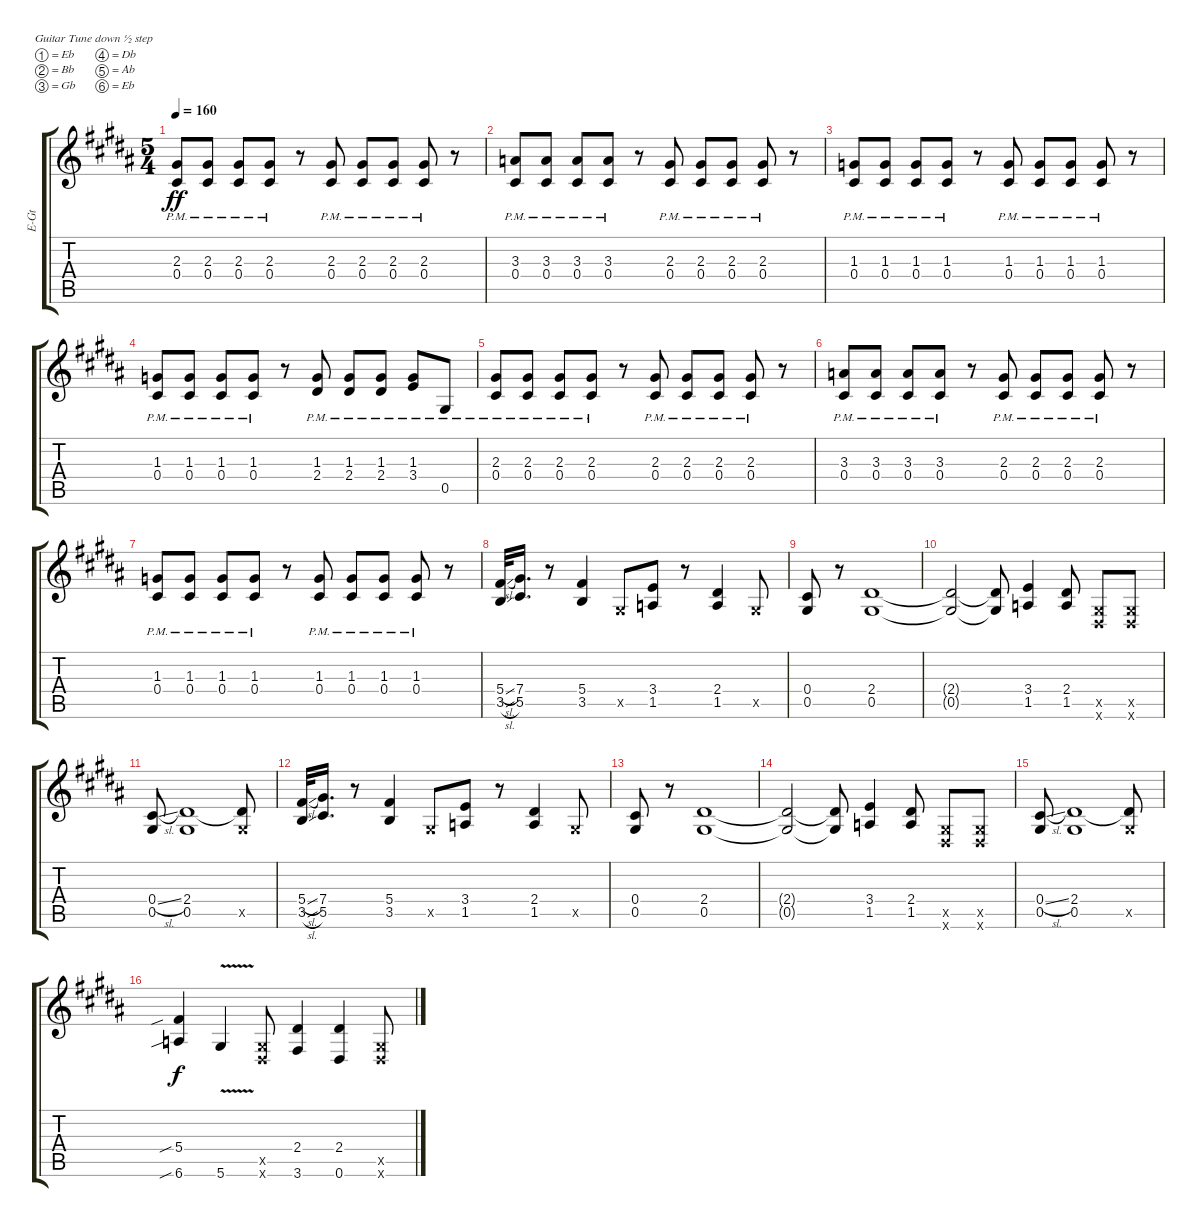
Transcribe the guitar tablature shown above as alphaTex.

\bracketExtendMode groupsimilarinstruments
\otherSystemsTrackNameOrientation horizontal
\track ("Electric Guitar 1" "E-Gt") {instrument distortionguitar}
\staff {score tabs}
\tuning (Eb4 Bb3 Gb3 Db3 Ab2 Eb2)
\ts (5 4)
\tempo 160
\clef g2
\ks b
(0.4{pm acc forcenatural} 2.3{pm acc forcenatural}).8{dy ff beam Up} (2.3{pm acc forcenatural} 0.4{pm acc forcenatural}).8{beam Up} (2.3{pm acc forcenatural} 0.4{pm acc forcenatural}).8{beam Up} (0.4{pm acc forcenatural} 2.3{pm acc forcenatural}).8{beam Up} r.8{beam Up} (0.4{pm acc forcenatural} 2.3{pm acc forcenatural}).8{beam Up} (2.3{pm acc forcenatural} 0.4{pm acc forcenatural}).8{beam Up} (2.3{pm acc forcenatural} 0.4{pm acc forcenatural}).8{beam Up} (0.4{pm acc forcenatural} 2.3{pm acc forcenatural}).8{beam Up} r.8{beam Up} |
(0.4{pm acc forcenatural} 3.3{pm acc b}).8{beam Up} (3.3{pm acc b} 0.4{pm acc forcenatural}).8{beam Up} (3.3{pm acc b} 0.4{pm acc forcenatural}).8{beam Up} (0.4{pm acc forcenatural} 3.3{pm acc b}).8{beam Up} r.8{beam Up} (0.4{pm acc forcenatural} 2.3{pm acc forcenatural}).8{beam Up} (2.3{pm acc forcenatural} 0.4{pm acc forcenatural}).8{beam Up} (2.3{pm acc forcenatural} 0.4{pm acc forcenatural}).8{beam Up} (0.4{pm acc forcenatural} 2.3{pm acc forcenatural}).8{beam Up} r.8{beam Up} |
(0.4{pm acc forcenatural} 1.3{pm acc b}).8{beam Up} (1.3{pm acc b} 0.4{pm acc forcenatural}).8{beam Up} (1.3{pm acc b} 0.4{pm acc forcenatural}).8{beam Up} (0.4{pm acc forcenatural} 1.3{pm acc b}).8{beam Up} r.8{beam Up} (0.4{pm acc forcenatural} 1.3{pm acc b}).8{beam Up} (1.3{pm acc b} 0.4{pm acc forcenatural}).8{beam Up} (1.3{pm acc b} 0.4{pm acc forcenatural}).8{beam Up} (0.4{pm acc forcenatural} 1.3{pm acc b}).8{beam Up} r.8{beam Up} |
(0.4{pm acc forcenatural} 1.3{pm acc b}).8{beam Up} (1.3{pm acc b} 0.4{pm acc forcenatural}).8{beam Up} (1.3{pm acc b} 0.4{pm acc forcenatural}).8{beam Up} (0.4{pm acc forcenatural} 1.3{pm acc b}).8{beam Up} r.8{beam Up} (2.4{pm acc forcenatural} 1.3{pm acc b}).8{beam Up} (1.3{pm acc b} 2.4{pm acc forcenatural}).8{beam Up} (1.3{pm acc b} 2.4{pm acc forcenatural}).8{beam Up} (3.4{pm acc forcenatural} 1.3{pm acc b}).8{beam Up} 0.5{pm acc forcenatural}.8{beam Up} |
(0.4{pm acc forcenatural} 2.3{pm acc forcenatural}).8{beam Up} (2.3{pm acc forcenatural} 0.4{pm acc forcenatural}).8{beam Up} (2.3{pm acc forcenatural} 0.4{pm acc forcenatural}).8{beam Up} (0.4{pm acc forcenatural} 2.3{pm acc forcenatural}).8{beam Up} r.8{beam Up} (0.4{pm acc forcenatural} 2.3{pm acc forcenatural}).8{beam Up} (2.3{pm acc forcenatural} 0.4{pm acc forcenatural}).8{beam Up} (2.3{pm acc forcenatural} 0.4{pm acc forcenatural}).8{beam Up} (0.4{pm acc forcenatural} 2.3{pm acc forcenatural}).8{beam Up} r.8{beam Up} |
(0.4{pm acc forcenatural} 3.3{pm acc b}).8{beam Up} (3.3{pm acc b} 0.4{pm acc forcenatural}).8{beam Up} (3.3{pm acc b} 0.4{pm acc forcenatural}).8{beam Up} (0.4{pm acc forcenatural} 3.3{pm acc b}).8{beam Up} r.8{beam Up} (0.4{pm acc forcenatural} 2.3{pm acc forcenatural}).8{beam Up} (2.3{pm acc forcenatural} 0.4{pm acc forcenatural}).8{beam Up} (2.3{pm acc forcenatural} 0.4{pm acc forcenatural}).8{beam Up} (0.4{pm acc forcenatural} 2.3{pm acc forcenatural}).8{beam Up} r.8{beam Up} |
(0.4{pm acc forcenatural} 1.3{pm acc b}).8{beam Up} (1.3{pm acc b} 0.4{pm acc forcenatural}).8{beam Up} (1.3{pm acc b} 0.4{pm acc forcenatural}).8{beam Up} (0.4{pm acc forcenatural} 1.3{pm acc b}).8{beam Up} r.8{beam Up} (0.4{pm acc forcenatural} 1.3{pm acc b}).8{beam Up} (1.3{pm acc b} 0.4{pm acc forcenatural}).8{beam Up} (1.3{pm acc b} 0.4{pm acc forcenatural}).8{beam Up} (0.4{pm acc forcenatural} 1.3{pm acc b}).8{beam Up} r.8{beam Up} |
(3.5{sl acc forcenatural} 5.4{sl acc forcenatural}).32{beam Up} (5.5{acc forcenatural} 7.4{acc forcenatural}).16{d beam Up} r.8{beam Up} (3.5{acc forcenatural} 5.4{acc forcenatural}).4{beam Up} 0.5{x acc forcenatural}.8{beam Up} (1.5{acc b} 3.4{acc forcenatural}).8{beam Up} r.8{beam Up} (1.5{acc b} 2.4{acc forcenatural}).4{beam Up} 0.5{x acc forcenatural}.8{beam Up} |
(0.5{acc forcenatural} 0.4{acc forcenatural}).8{beam Up} r.8{beam Up} (0.5{acc forcenatural} 2.4{acc forcenatural}).1{beam Up} |
(2.4{t acc forcenatural} 0.5{t acc forcenatural}).2{beam Up} (2.4{t acc forcenatural} 0.5{t acc forcenatural}).8{beam Up} (1.5{acc b} 3.4{acc forcenatural}).4{beam Up} (1.5{acc b} 2.4{acc forcenatural}).8{beam Up} (0.6{x acc forcenatural} 0.5{x acc forcenatural}).8{beam Up} (0.5{x acc forcenatural} 0.6{x acc forcenatural}).8{beam Up} |
(0.5{acc forcenatural} 0.4{sl acc forcenatural}).8{beam Up} (0.5{acc forcenatural} 2.4{acc forcenatural}).1{beam Up} (0.5{x acc forcenatural} 2.4{t acc forcenatural}).8{beam Up} |
(3.5{sl acc forcenatural} 5.4{sl acc forcenatural}).32{beam Up} (5.5{acc forcenatural} 7.4{acc forcenatural}).16{d beam Up} r.8{beam Up} (3.5{acc forcenatural} 5.4{acc forcenatural}).4{beam Up} 0.5{x acc forcenatural}.8{beam Up} (1.5{acc b} 3.4{acc forcenatural}).8{beam Up} r.8{beam Up} (1.5{acc b} 2.4{acc forcenatural}).4{beam Up} 0.5{x acc forcenatural}.8{beam Up} |
(0.5{acc forcenatural} 0.4{acc forcenatural}).8{beam Up} r.8{beam Up} (0.5{acc forcenatural} 2.4{acc forcenatural}).1{beam Up} |
(2.4{t acc forcenatural} 0.5{t acc forcenatural}).2{beam Up} (2.4{t acc forcenatural} 0.5{t acc forcenatural}).8{beam Up} (1.5{acc b} 3.4{acc forcenatural}).4{beam Up} (1.5{acc b} 2.4{acc forcenatural}).8{beam Up} (0.6{x acc forcenatural} 0.5{x acc forcenatural}).8{beam Up} (0.5{x acc forcenatural} 0.6{x acc forcenatural}).8{beam Up} |
(0.5{acc forcenatural} 0.4{sl acc forcenatural}).8{beam Up} (0.5{acc forcenatural} 2.4{acc forcenatural}).1{beam Up} (0.5{x acc forcenatural} 2.4{t acc forcenatural}).8{beam Up} |
(6.6{sib acc b} 5.4{sib acc forcenatural}).4{dy f beam Up} 5.6{v acc forcenatural}.4{beam Up} (0.5{x acc forcenatural} 0.6{x acc forcenatural}).8{beam Up} (3.6{acc forcenatural} 2.4{acc forcenatural}).4{beam Up} (0.6{acc forcenatural} 2.4{acc forcenatural}).4{beam Up} (0.5{x acc forcenatural} 0.6{x acc forcenatural}).8{beam Up}
